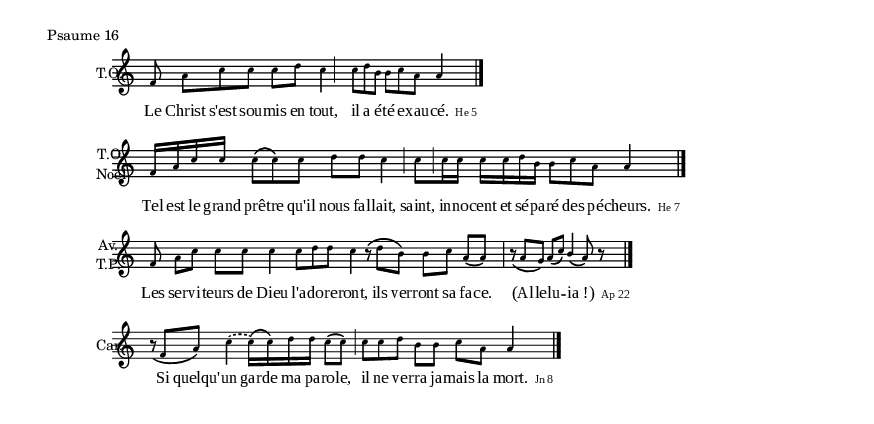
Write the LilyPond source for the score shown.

\version "2.12.0"
\include "definitions.ly"
\markup { Psaume 16}


\relative c' { 
	\new Staff {
		\cadenzaOn
		\set Staff.instrumentName = \markup{ \center-column { T.O. } }
		
		f8 \times 2/3 { a[ c c] } c[ d] c4 \cesure  \pespace
		\times 2/3 { c8[ d b] } 
		\times 2/3 { b[ c a] } a4
		\endBar
		
	}

	\addlyrics {
		Le Christ s'est sou -- mis en tout, il a é -- té e -- xau -- cé.
		\markup { \citation #"He 5" } 
	}
	
	
}
\relative c' { 
	\new Staff {
		\cadenzaOn
		\set Staff.instrumentName = \markup{ \center-column { T.O. Noël } }
		
		f16[ a c c] 
		\times 2/3 { c8[\( c\) c] } 
		d[ d] 
		c4 
		\cesure
		c8[ \cesure c16 c] 
		c[ c d b] 
		\times 2/3 { b8[ c a] }
		a4

		
		
		\endBar
	}

	\addlyrics {
		Tel est le grand prê -- tre qu'il nous fal -- lait, saint, in -- no -- cent et sé -- pa -- ré des pé -- cheurs.
		\markup { \citation #"He 7" }
	}
	
	
}

\relative c' { 
	\new Staff {
		\cadenzaOn
		\set Staff.instrumentName = \markup{ \center-column { Av. T.P. } }
		
		f8 a[ c] c[ c]  c4 
		\times 2/3 { c8[ d d] }
		c4 
		\times 2/3 { r8\( d[ b\)] }
		b[ c] a[\( a\)] 
		\pespace
		\barre
		\times 2/3 { r8_\( a[ g\)] }
		\stemUp
		a[\( c\)] 
		b4\( a8\) r
		\stemNeutral

		
		
		\endBar
	}

	\addlyrics {
		Les ser -- vi -- teurs de Dieu l'a -- do -- re -- ront, ils ver -- ront sa fa -- ce. "(Al" -- le -- lu -- _ "ia !)" _ 
		\markup { \citation #"Ap 22" } 
	}
	
	
}
\relative c' { 
	\new Staff {
		\cadenzaOn
		\set Staff.instrumentName = \markup{ \center-column { Car. } }
		
		\times 2/3 { r8_\( f[ a\)] }
		\slurDashed
		c4( c16)[\( c\) d d] c8[\( c\)]
		\cesure 
		\times 2/3 { c[ c d] }
		b[ b] c[ a] a4
		
		
		\endBar
	}

	\addlyrics {
		Si "quelqu'" -- un gar -- de ma pa -- ro -- le, il ne ve -- rra ja -- mais la mort.
		\markup { \citation #"Jn 8" } 
	}
	
	
}

	
\version "2.10.10"  % necessary for upgrading to future LilyPond versions.
